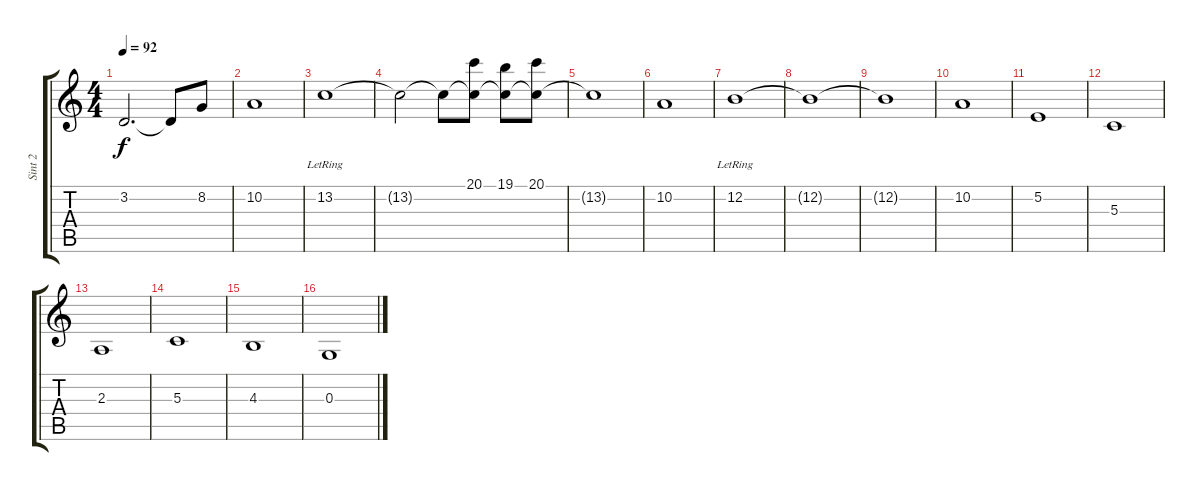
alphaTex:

\track ("Sint 2" "Sint 2") {instrument stringensemble2}
\staff {score tabs}
\tuning (E4 B3 G3 D3 A2 E2) {hide}
\ts (4 4)
\tempo 92
\clef g2
\ks c
3.2{t}.2{d dy f} 3.2{t}.8 8.2.8 |
10.2.1 |
13.2{lr}.1 |
13.2{t}.2 13.2{t}.8 (20.1 13.2{t}).8 (19.1 13.2{t}).8 (20.1 13.2{t}).8 |
13.2{t}.1 |
10.2.1 |
12.2{lr}.1 |
12.2{t}.1 |
12.2{t}.1 |
10.2.1 |
5.2.1 |
5.3.1 |
2.3.1 |
5.3.1 |
4.3.1 |
0.3.1
